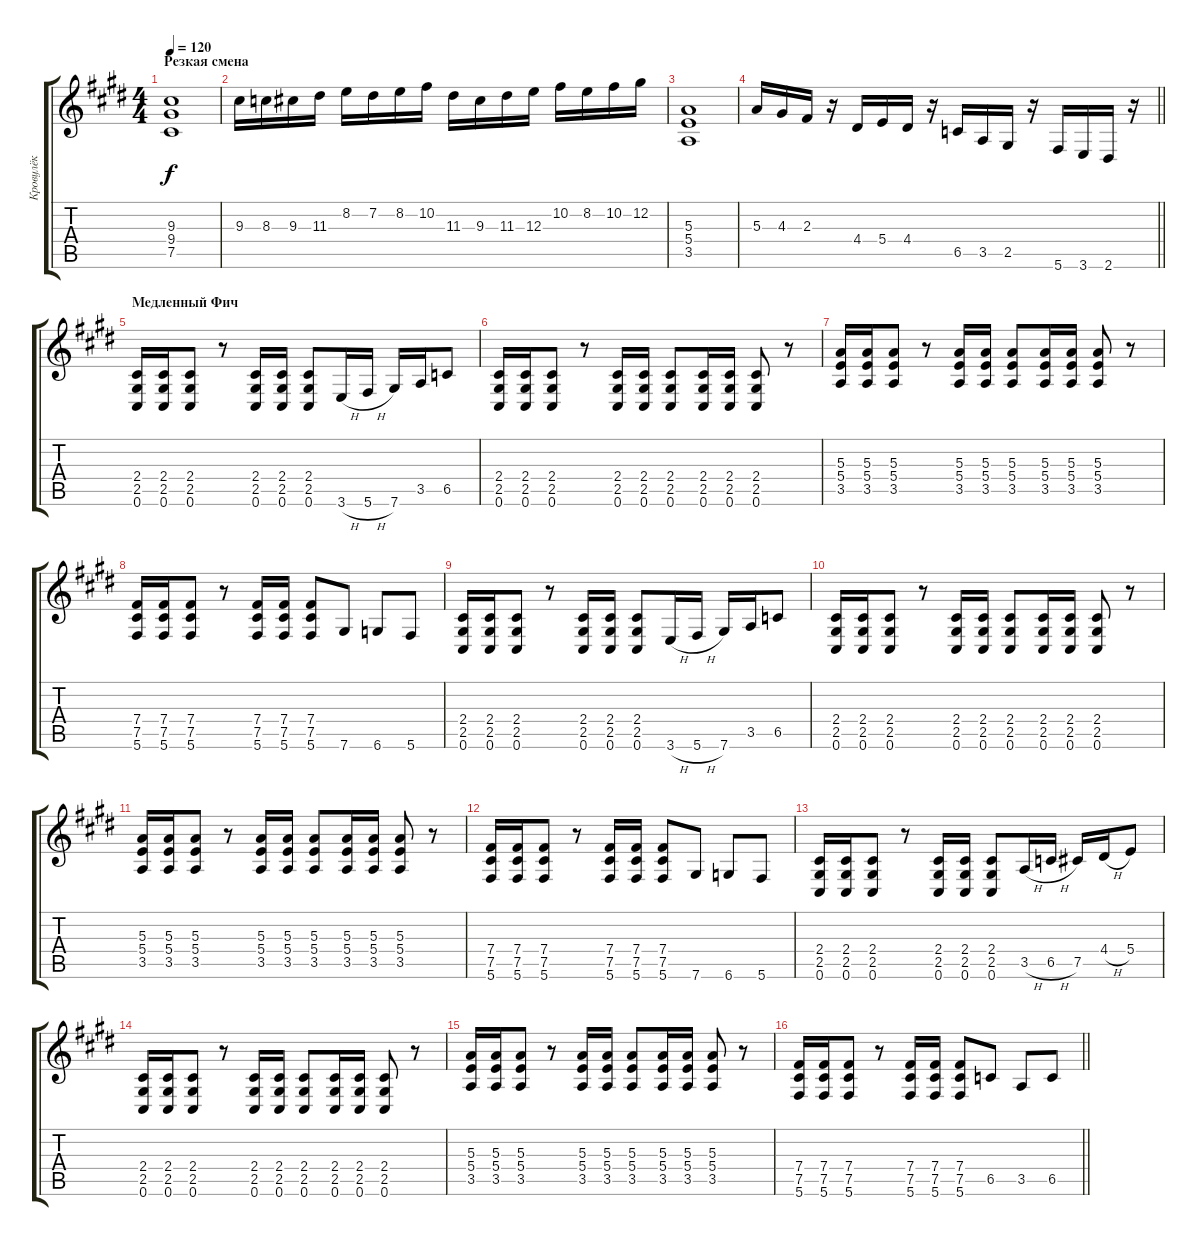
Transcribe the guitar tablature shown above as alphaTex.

\track ("Кровулёк" "Кровулёк") {instrument overdrivenguitar}
\staff {score tabs}
\tuning (Db4 Ab3 E3 B2 Gb2 Db2) {hide}
\ts (4 4)
\section ("" "Резкая смена")
\tempo 120
\clef g2
\ks e
(9.3 9.4 7.5).1{dy f} |
9.3.16 8.3.16 9.3.16 11.3.16 8.2.16 7.2.16 8.2.16 10.2.16 11.3.16 9.3.16 11.3.16 12.3.16 10.2.16 8.2.16 10.2.16 12.2.16 |
(5.3 5.4 3.5).1 |
\barLineRight lightlight
5.3.16 4.3.16 2.3.16 r.16 4.4.16 5.4.16 4.4.16 r.16 6.5.16 3.5.16 2.5.16 r.16 5.6.16 3.6.16 2.6.16 r.16 |
\section ("" "Медленный Фич")
(2.4 2.5 0.6).16 (2.4 2.5 0.6).16 (2.4 2.5 0.6).8 r.8 (2.4 2.5 0.6).16 (2.4 2.5 0.6).16 (2.4 2.5 0.6).8 3.6{h}.16 5.6{h}.16 7.6.16 3.5.16 6.5.8 |
(2.4 2.5 0.6).16 (2.4 2.5 0.6).16 (2.4 2.5 0.6).8 r.8 (2.4 2.5 0.6).16 (2.4 2.5 0.6).16 (2.4 2.5 0.6).8 (2.4 2.5 0.6).16 (2.4 2.5 0.6).16 (2.4 2.5 0.6).8 r.8 |
(5.3 5.4 3.5).16 (5.3 5.4 3.5).16 (5.3 5.4 3.5).8 r.8 (5.3 5.4 3.5).16 (5.3 5.4 3.5).16 (5.3 5.4 3.5).8 (5.3 5.4 3.5).16 (5.3 5.4 3.5).16 (5.3 5.4 3.5).8 r.8 |
(7.4 7.5 5.6).16 (7.4 7.5 5.6).16 (7.4 7.5 5.6).8 r.8 (7.4 7.5 5.6).16 (7.4 7.5 5.6).16 (7.4 7.5 5.6).8 7.6.8 6.6.8 5.6.8 |
(2.4 2.5 0.6).16 (2.4 2.5 0.6).16 (2.4 2.5 0.6).8 r.8 (2.4 2.5 0.6).16 (2.4 2.5 0.6).16 (2.4 2.5 0.6).8 3.6{h}.16 5.6{h}.16 7.6.16 3.5.16 6.5.8 |
(2.4 2.5 0.6).16 (2.4 2.5 0.6).16 (2.4 2.5 0.6).8 r.8 (2.4 2.5 0.6).16 (2.4 2.5 0.6).16 (2.4 2.5 0.6).8 (2.4 2.5 0.6).16 (2.4 2.5 0.6).16 (2.4 2.5 0.6).8 r.8 |
(5.3 5.4 3.5).16 (5.3 5.4 3.5).16 (5.3 5.4 3.5).8 r.8 (5.3 5.4 3.5).16 (5.3 5.4 3.5).16 (5.3 5.4 3.5).8 (5.3 5.4 3.5).16 (5.3 5.4 3.5).16 (5.3 5.4 3.5).8 r.8 |
(7.4 7.5 5.6).16 (7.4 7.5 5.6).16 (7.4 7.5 5.6).8 r.8 (7.4 7.5 5.6).16 (7.4 7.5 5.6).16 (7.4 7.5 5.6).8 7.6.8 6.6.8 5.6.8 |
(2.4 2.5 0.6).16 (2.4 2.5 0.6).16 (2.4 2.5 0.6).8 r.8 (2.4 2.5 0.6).16 (2.4 2.5 0.6).16 (2.4 2.5 0.6).8 3.5{h}.16 6.5{h}.16 7.5.16 4.4{h}.16 5.4.8 |
(2.4 2.5 0.6).16 (2.4 2.5 0.6).16 (2.4 2.5 0.6).8 r.8 (2.4 2.5 0.6).16 (2.4 2.5 0.6).16 (2.4 2.5 0.6).8 (2.4 2.5 0.6).16 (2.4 2.5 0.6).16 (2.4 2.5 0.6).8 r.8 |
(5.3 5.4 3.5).16 (5.3 5.4 3.5).16 (5.3 5.4 3.5).8 r.8 (5.3 5.4 3.5).16 (5.3 5.4 3.5).16 (5.3 5.4 3.5).8 (5.3 5.4 3.5).16 (5.3 5.4 3.5).16 (5.3 5.4 3.5).8 r.8 |
\barLineRight lightlight
(7.4 7.5 5.6).16 (7.4 7.5 5.6).16 (7.4 7.5 5.6).8 r.8 (7.4 7.5 5.6).16 (7.4 7.5 5.6).16 (7.4 7.5 5.6).8 6.5.8 3.5.8 6.5.8
